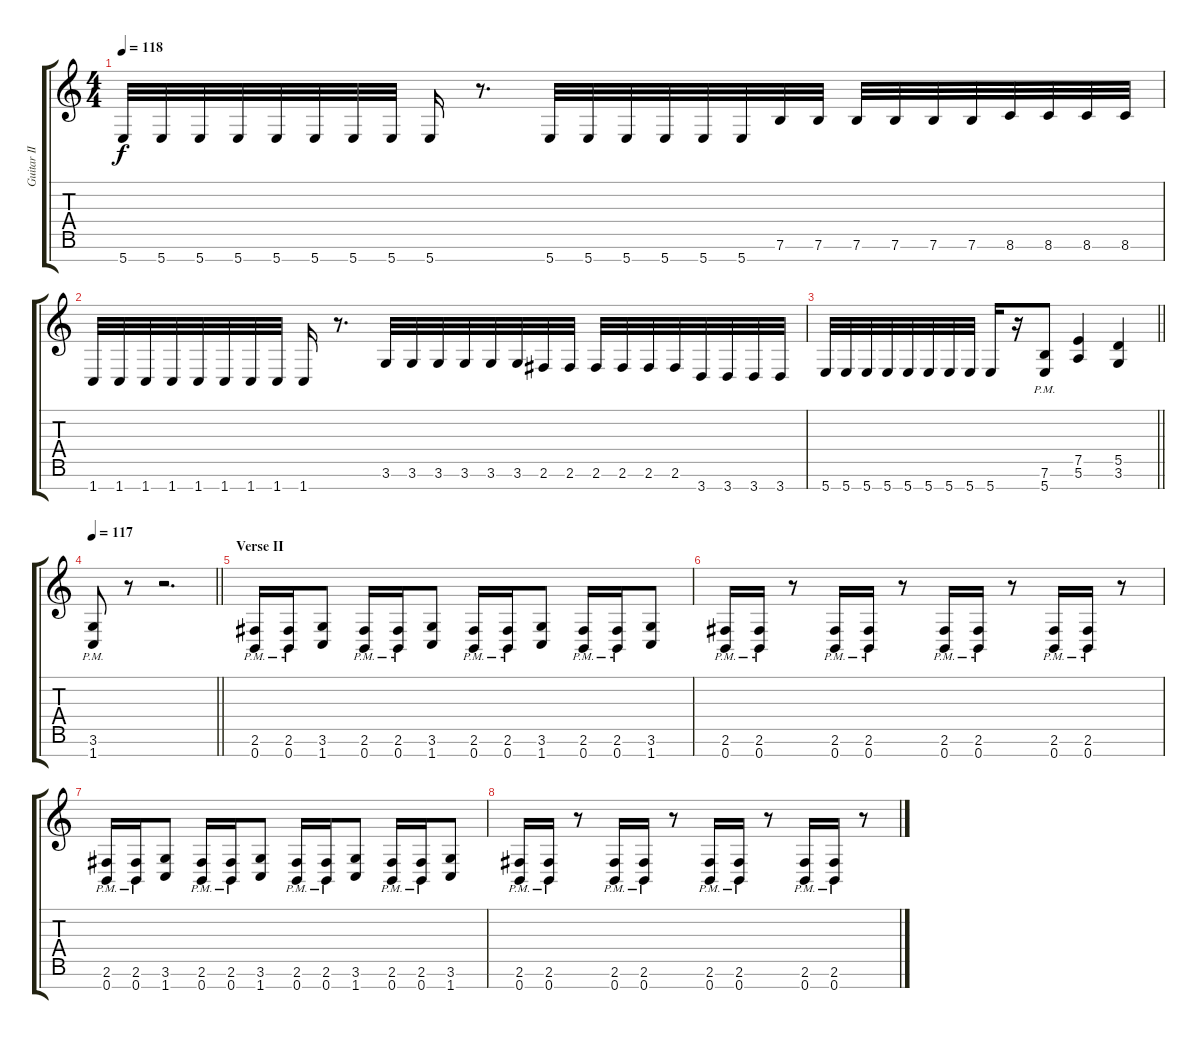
\track ("Guitar II" "Guitar II") {instrument distortionguitar}
\staff {score tabs}
\tuning (E4 B3 G3 D3 A2 E2 B1) {hide}
\ts (4 4)
\tempo 118
\clef g2
\ks c
5.7.32{dy f} 5.7.32 5.7.32 5.7.32 5.7.32 5.7.32 5.7.32 5.7.32 5.7.16 r.8{d} 5.7.32 5.7.32 5.7.32 5.7.32 5.7.32 5.7.32 7.6.32 7.6.32 7.6.32 7.6.32 7.6.32 7.6.32 8.6.32 8.6.32 8.6.32 8.6.32 |
1.7.32 1.7.32 1.7.32 1.7.32 1.7.32 1.7.32 1.7.32 1.7.32 1.7.16 r.8{d} 3.6.32 3.6.32 3.6.32 3.6.32 3.6.32 3.6.32 2.6.32 2.6.32 2.6.32 2.6.32 2.6.32 2.6.32 3.7.32 3.7.32 3.7.32 3.7.32 |
\barLineRight lightlight
5.7.32 5.7.32 5.7.32 5.7.32 5.7.32 5.7.32 5.7.32 5.7.32 5.7.16 r.16 (7.6{pm} 5.7{pm}).8 (7.5 5.6).4 (5.5 3.6).4 |
\tempo 117
\barLineRight lightlight
(3.6{pm} 1.7{pm}).8 r.8 r.2{d} |
\section ("" "Verse II")
(2.6{pm} 0.7{pm}).16 (2.6{pm} 0.7{pm}).16 (3.6 1.7).8 (2.6{pm} 0.7{pm}).16 (2.6{pm} 0.7{pm}).16 (3.6 1.7).8 (2.6{pm} 0.7{pm}).16 (2.6{pm} 0.7{pm}).16 (3.6 1.7).8 (2.6{pm} 0.7{pm}).16 (2.6{pm} 0.7{pm}).16 (3.6 1.7).8 |
(2.6{pm} 0.7{pm}).16 (2.6{pm} 0.7{pm}).16 r.8 (2.6{pm} 0.7{pm}).16 (2.6{pm} 0.7{pm}).16 r.8 (2.6{pm} 0.7{pm}).16 (2.6{pm} 0.7{pm}).16 r.8 (2.6{pm} 0.7{pm}).16 (2.6{pm} 0.7{pm}).16 r.8 |
(2.6{pm} 0.7{pm}).16 (2.6{pm} 0.7{pm}).16 (3.6 1.7).8 (2.6{pm} 0.7{pm}).16 (2.6{pm} 0.7{pm}).16 (3.6 1.7).8 (2.6{pm} 0.7{pm}).16 (2.6{pm} 0.7{pm}).16 (3.6 1.7).8 (2.6{pm} 0.7{pm}).16 (2.6{pm} 0.7{pm}).16 (3.6 1.7).8 |
(2.6{pm} 0.7{pm}).16 (2.6{pm} 0.7{pm}).16 r.8 (2.6{pm} 0.7{pm}).16 (2.6{pm} 0.7{pm}).16 r.8 (2.6{pm} 0.7{pm}).16 (2.6{pm} 0.7{pm}).16 r.8 (2.6{pm} 0.7{pm}).16 (2.6{pm} 0.7{pm}).16 r.8
